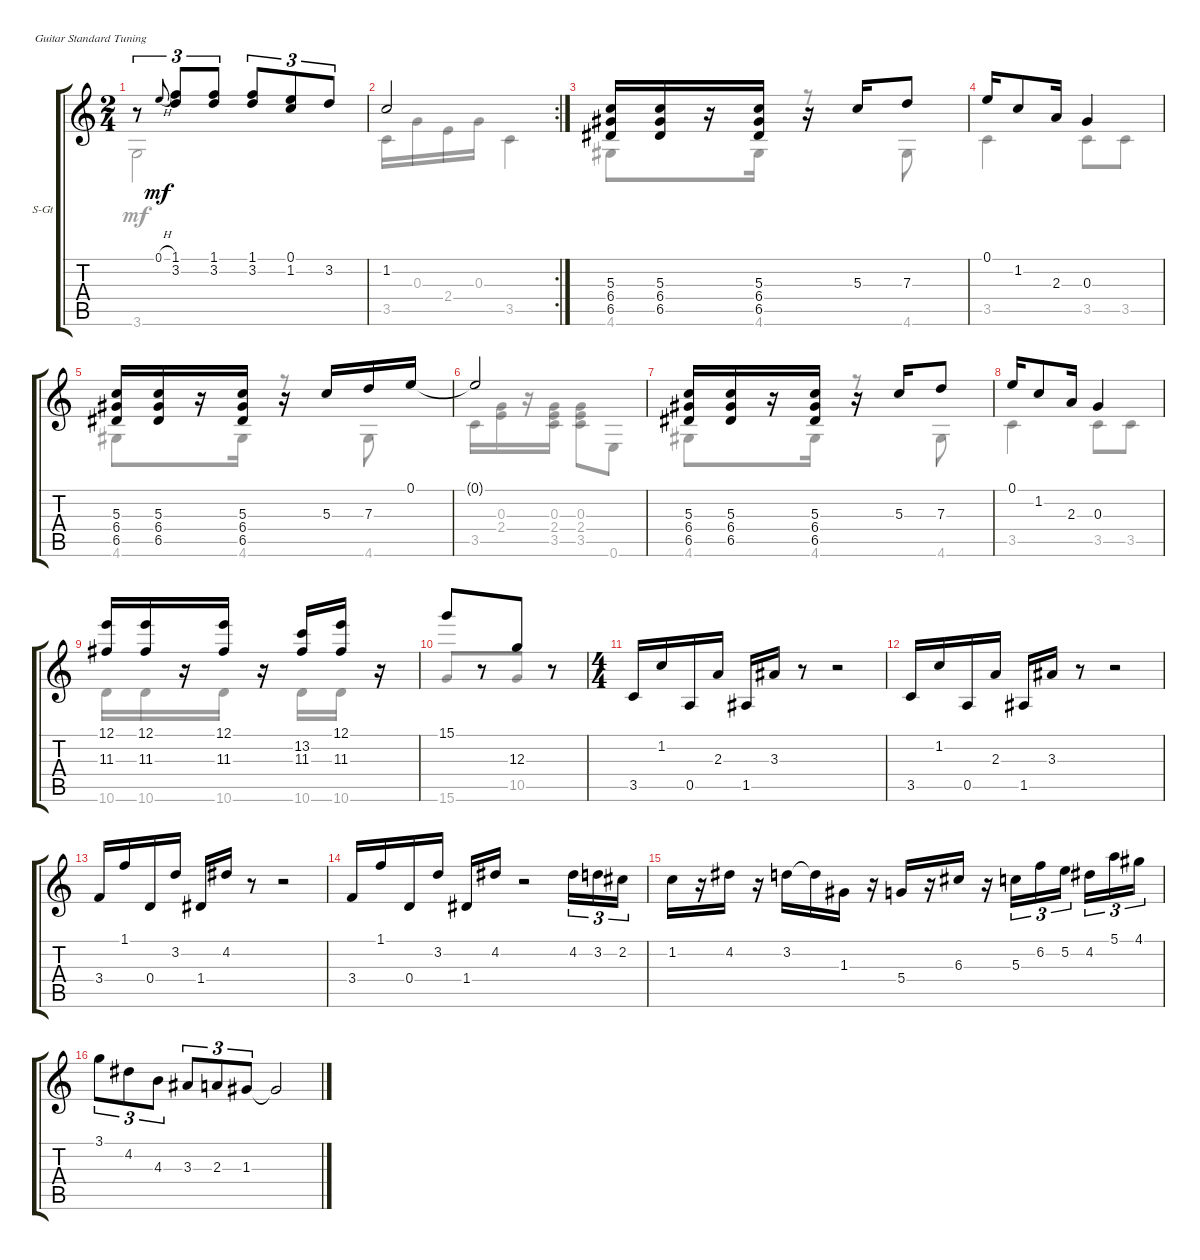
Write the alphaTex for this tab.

\defaultSystemsLayout 4
\bracketExtendMode groupsimilarinstruments
\firstSystemTrackNameOrientation horizontal
\otherSystemsTrackNameOrientation horizontal
\track ("Steel Guitar" "S-Gt") {instrument acousticguitarsteel}
\staff {score tabs}
\tuning (E4 B3 G3 D3 A2 E2)
\voice
\ts (2 4)
\tempo (100 hide)
\clef g2
\ks c
r.8{tu (3 2) dy mf} 0.1{h}.8{gr onbeat} (1.1 3.2).8{tu (3 2)} (1.1 3.2).8{tu (3 2)} (1.1 3.2).8{tu (3 2)} (1.2 0.1).8{tu (3 2)} 3.2.8{tu (3 2)} |
\rc 2
1.2.2 |
(5.3 6.4 6.5).16 (6.5 6.4 5.3).16 r.16 (5.3 6.4 6.5).16 r.16 5.3.16 7.3.8 |
0.1.16 1.2.8 2.3.16 0.3.4 |
(5.3 6.4 6.5).16 (6.5 6.4 5.3).16 r.16 (5.3 6.4 6.5).16 r.16 5.3.16 7.3.16 0.1.16 |
0.1{t}.2 |
(5.3 6.4 6.5).16 (6.5 6.4 5.3).16 r.16 (5.3 6.4 6.5).16 r.16 5.3.16 7.3.8 |
0.1.16 1.2.8 2.3.16 0.3.4 |
(12.1 11.3).16 (12.1 11.3).16 r.16 (12.1 11.3).16 r.16 (13.2 11.3).16 (12.1 11.3).16 r.16 |
15.1.8{beam merge} r.8{beam merge} 12.3.8{beam merge} r.8 |
\ts (4 4)
3.5.16 1.2.16 0.5.16 2.3.16 1.5.16 3.3.16 r.8 r.2 |
3.5.16 1.2.16 0.5.16 2.3.16 1.5.16 3.3.16 r.8 r.2 |
3.4.16 1.1.16 0.4.16 3.2.16 1.4.16 4.2.16 r.8 r.2 |
3.4.16 1.1.16 0.4.16 3.2.16 1.4.16 4.2.16 r.2 4.2.16{tu (3 2)} 3.2.16{tu (3 2)} 2.2.16{tu (3 2)} |
1.2.16 r.16 4.2.16 r.16 3.2.16 3.2{t}.16 1.3.16 r.16 5.4.16{beam merge} r.16{beam merge} 6.3.16 r.16 5.3.16{tu (3 2)} 6.2.16{tu (3 2)} 5.2.16{tu (3 2)} 4.2.16{tu (3 2)} 5.1.16{tu (3 2)} 4.1.16{tu (3 2)} |
3.1.8{tu (3 2)} 4.2.8{tu (3 2)} 4.3.8{tu (3 2)} 3.3.8{tu (3 2)} 2.3.8{tu (3 2)} 1.3.8{tu (3 2)} 1.3{t}.2
\voice
\clef g2
\ottava regular
\simile none
\ks c
3.6.2{dy mf} |
3.5.16 0.3.16 2.4.16 0.3.16 3.5.4 |
4.6.8 r.16 4.6.16 r.8 4.6.8 |
3.5.4 3.5.8 3.5.8 |
4.6.8 r.16 4.6.16 r.8 4.6.8 |
3.5.16 (2.4 0.3).16 r.16 (0.3 2.4 3.5).16 (2.4 0.3 3.5).8 0.6.8 |
4.6.8 r.16 4.6.16 r.8 4.6.8 |
3.5.4 3.5.8 3.5.8 |
10.6.16 10.6.16 r.16 10.6.16 r.16 10.6.16 10.6.16 r.16 |
15.6.8{beam invert beam merge} r.8{beam merge} 10.5.8{beam merge} r.8{beam merge} |
|
|
|
|
|
